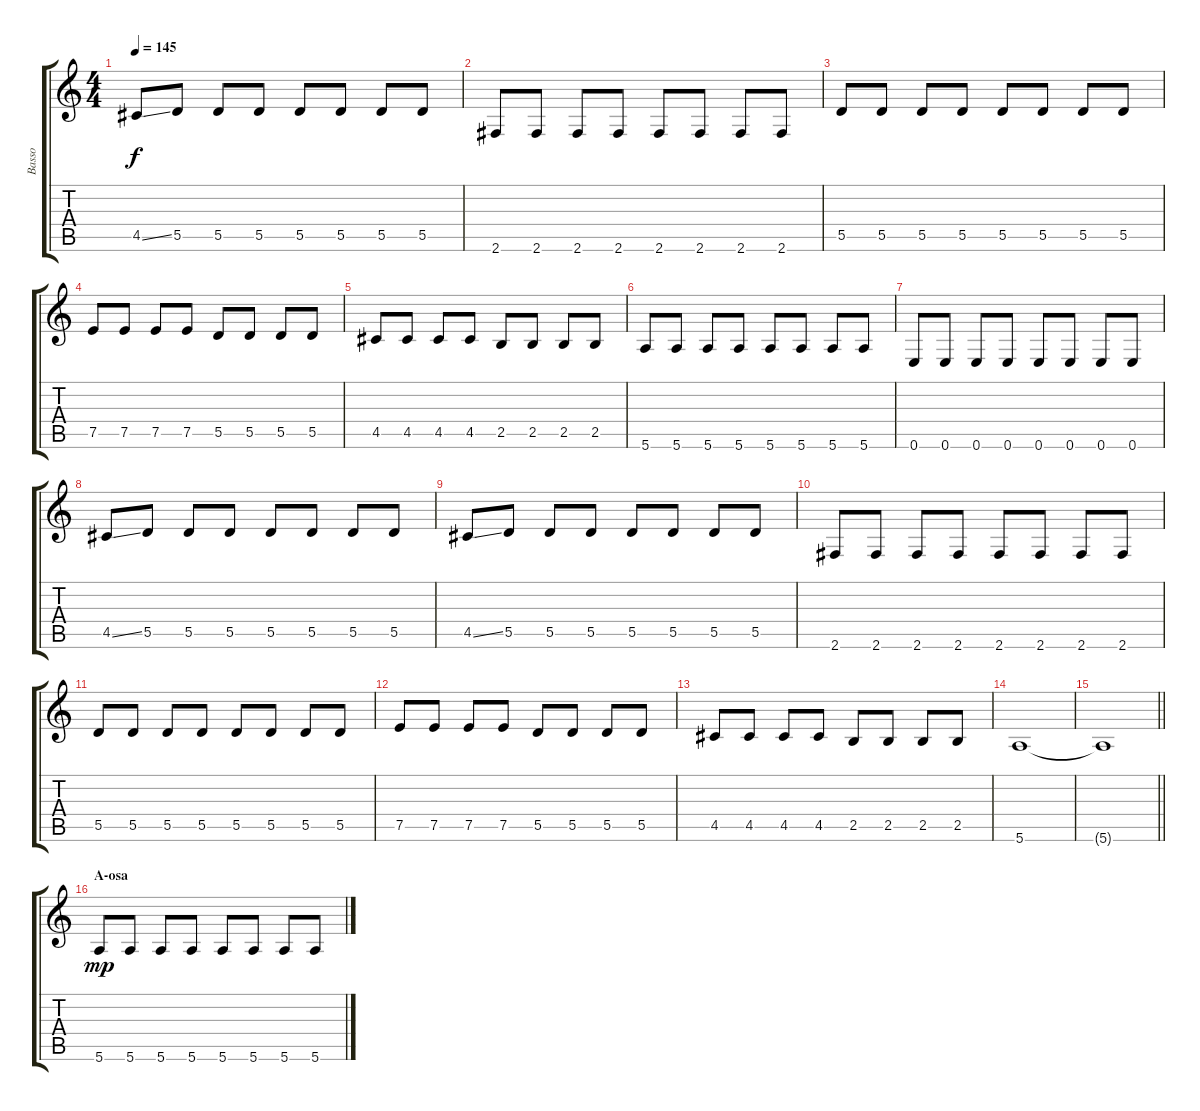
\track ("Basso" "Basso") {instrument electricbassfinger}
\staff {score tabs}
\tuning (E4 B3 G3 D3 A2 E2) {hide}
\ts (4 4)
\tempo 145
\clef g2
\ks c
4.5{ss}.8{dy f} 5.5.8 5.5.8 5.5.8 5.5.8 5.5.8 5.5.8 5.5.8 |
2.6.8 2.6.8 2.6.8 2.6.8 2.6.8 2.6.8 2.6.8 2.6.8 |
5.5.8 5.5.8 5.5.8 5.5.8 5.5.8 5.5.8 5.5.8 5.5.8 |
7.5.8 7.5.8 7.5.8 7.5.8 5.5.8 5.5.8 5.5.8 5.5.8 |
4.5.8 4.5.8 4.5.8 4.5.8 2.5.8 2.5.8 2.5.8 2.5.8 |
5.6.8 5.6.8 5.6.8 5.6.8 5.6.8 5.6.8 5.6.8 5.6.8 |
0.6.8 0.6.8 0.6.8 0.6.8 0.6.8 0.6.8 0.6.8 0.6.8 |
4.5{ss}.8 5.5.8 5.5.8 5.5.8 5.5.8 5.5.8 5.5.8 5.5.8 |
4.5{ss}.8 5.5.8 5.5.8 5.5.8 5.5.8 5.5.8 5.5.8 5.5.8 |
2.6.8 2.6.8 2.6.8 2.6.8 2.6.8 2.6.8 2.6.8 2.6.8 |
5.5.8 5.5.8 5.5.8 5.5.8 5.5.8 5.5.8 5.5.8 5.5.8 |
7.5.8 7.5.8 7.5.8 7.5.8 5.5.8 5.5.8 5.5.8 5.5.8 |
4.5.8 4.5.8 4.5.8 4.5.8 2.5.8 2.5.8 2.5.8 2.5.8 |
5.6.1 |
\barLineRight lightlight
5.6{t}.1 |
\section ("" "A-osa")
5.6.8{dy mp} 5.6.8 5.6.8 5.6.8 5.6.8 5.6.8 5.6.8 5.6.8
